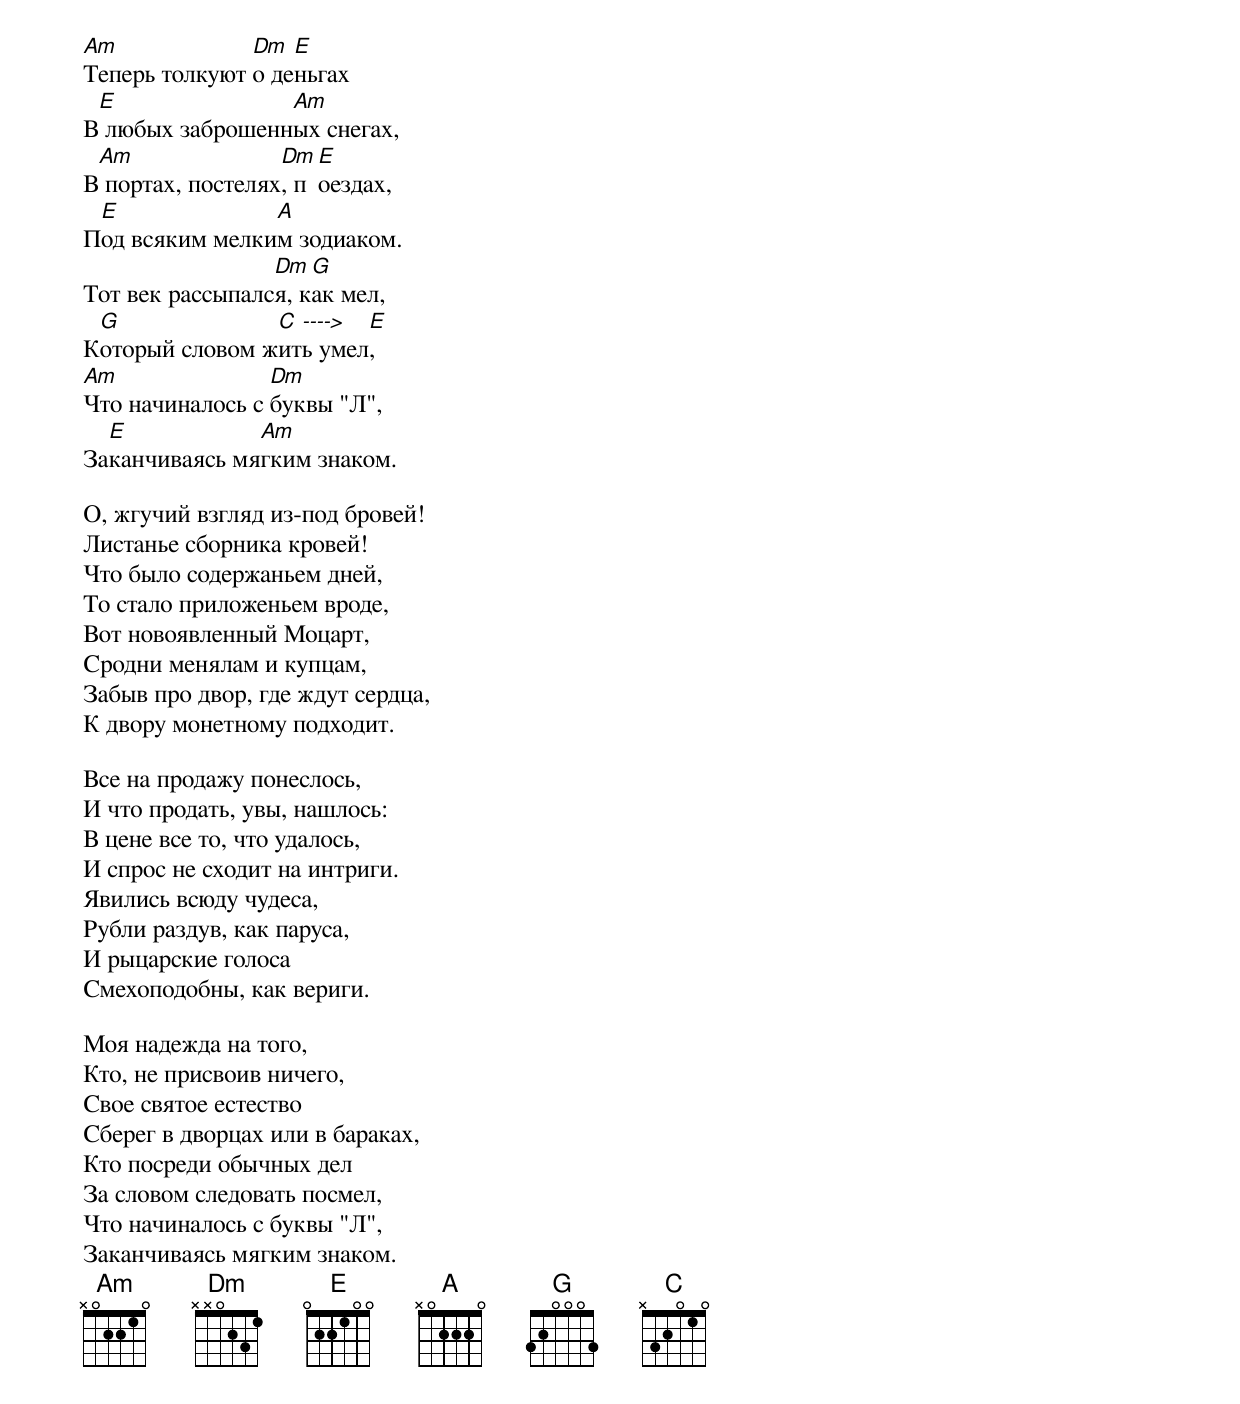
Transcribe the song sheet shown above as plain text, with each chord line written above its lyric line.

Am             Dm  E
Теперь толкуют о деньгах
 E               Am
В любых заброшенных снегах,
 Am               Dm E
В портах, постелях, поездах,
 E              A
Под всяким мелким зодиаком.
                 Dm  G
Тот век рассыпался, как мел,
 G              C ----> E
Который словом жить умел,
Am               Dm
Что начиналось с буквы "Л",
  E            Am
Заканчиваясь мягким знаком.

О, жгучий взгляд из-под бровей!
Листанье сборника кровей!
Что было содержаньем дней,
То стало приложеньем вроде,
Вот новоявленный Моцарт,
Сродни менялам и купцам,
Забыв про двор, где ждут сердца,
К двору монетному подходит.

Все на продажу понеслось,
И что продать, увы, нашлось:
В цене все то, что удалось,
И спрос не сходит на интриги.
Явились всюду чудеса,
Рубли раздув, как паруса,
И рыцарские голоса
Смехоподобны, как вериги.

Моя надежда на того,
Кто, не присвоив ничего,
Свое святое естество
Сберег в дворцах или в бараках,
Кто посреди обычных дел
За словом следовать посмел,
Что начиналось с буквы "Л",
Заканчиваясь мягким знаком.
